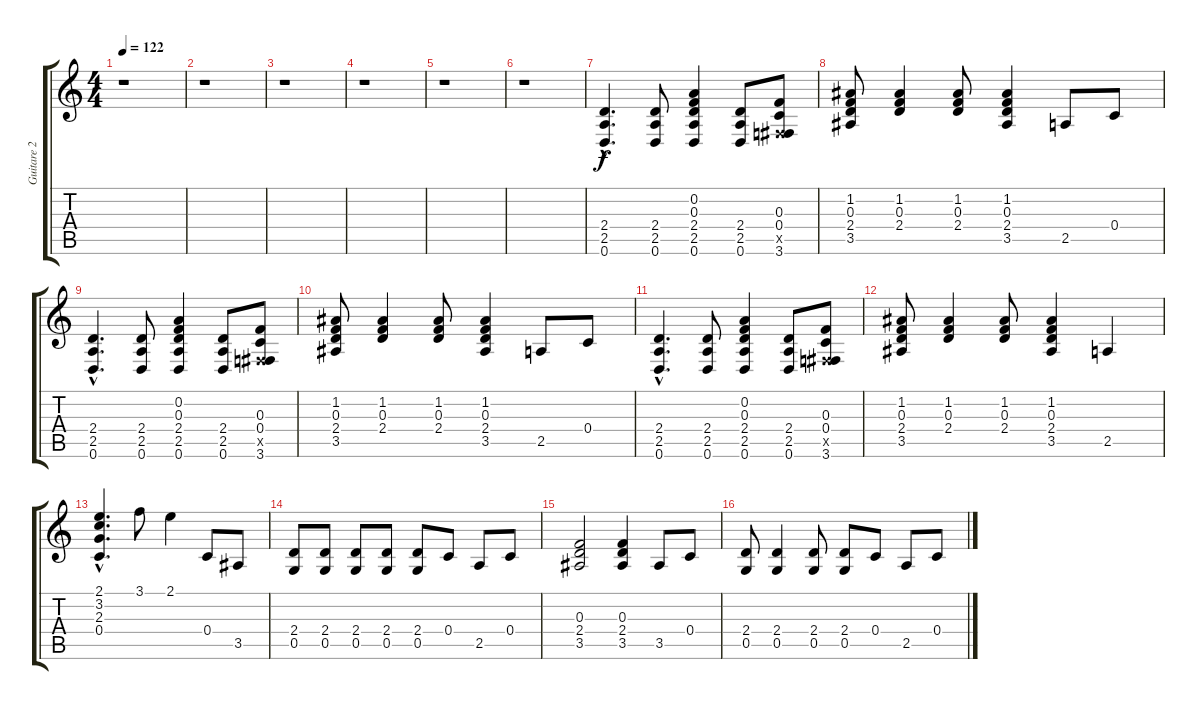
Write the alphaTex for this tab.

\track ("Guitare 2" "Guitare 2") {instrument distortionguitar}
\staff {score tabs}
\tuning (D4 A3 F3 C3 G2 D2) {hide}
\ts (4 4)
\tempo 122
\clef g2
\ks c
r.1{dy f} |
r.1 |
r.1 |
r.1 |
r.1 |
r.1 |
(2.4{hac} 2.5{hac} 0.6{hac}).4{d} (2.4 2.5 0.6).8 (0.2 0.3 2.4 2.5 0.6).4 (2.4 2.5 0.6).8 (0.3 0.4 -1.5{x} 3.6).8 |
(1.2 0.3 2.4 3.5).8 (1.2 0.3 2.4).4 (1.2 0.3 2.4).8 (1.2 0.3 2.4 3.5).4 2.5.8 0.4.8 |
(2.4{hac} 2.5{hac} 0.6{hac}).4{d} (2.4 2.5 0.6).8 (0.2 0.3 2.4 2.5 0.6).4 (2.4 2.5 0.6).8 (0.3 0.4 -1.5{x} 3.6).8 |
(1.2 0.3 2.4 3.5).8 (1.2 0.3 2.4).4 (1.2 0.3 2.4).8 (1.2 0.3 2.4 3.5).4 2.5.8 0.4.8 |
(2.4{hac} 2.5{hac} 0.6{hac}).4{d} (2.4 2.5 0.6).8 (0.2 0.3 2.4 2.5 0.6).4 (2.4 2.5 0.6).8 (0.3 0.4 -1.5{x} 3.6).8 |
(1.2 0.3 2.4 3.5).8 (1.2 0.3 2.4).4 (1.2 0.3 2.4).8 (1.2 0.3 2.4 3.5).4 2.5.4 |
(2.1{hac} 3.2{hac} 2.3{hac} 0.4{hac}).4{d} 3.1.8 2.1.4 0.4.8 3.5.8 |
(2.4 0.5).8 (2.4 0.5).8 (2.4 0.5).8 (2.4 0.5).8 (2.4 0.5).8 0.4.8 2.5.8 0.4.8 |
(0.3 2.4 3.5).2 (0.3 2.4 3.5).4 3.5.8 0.4.8 |
(2.4 0.5).8 (2.4 0.5).4 (2.4 0.5).8 (2.4 0.5).8 0.4.8 2.5.8 0.4.8
